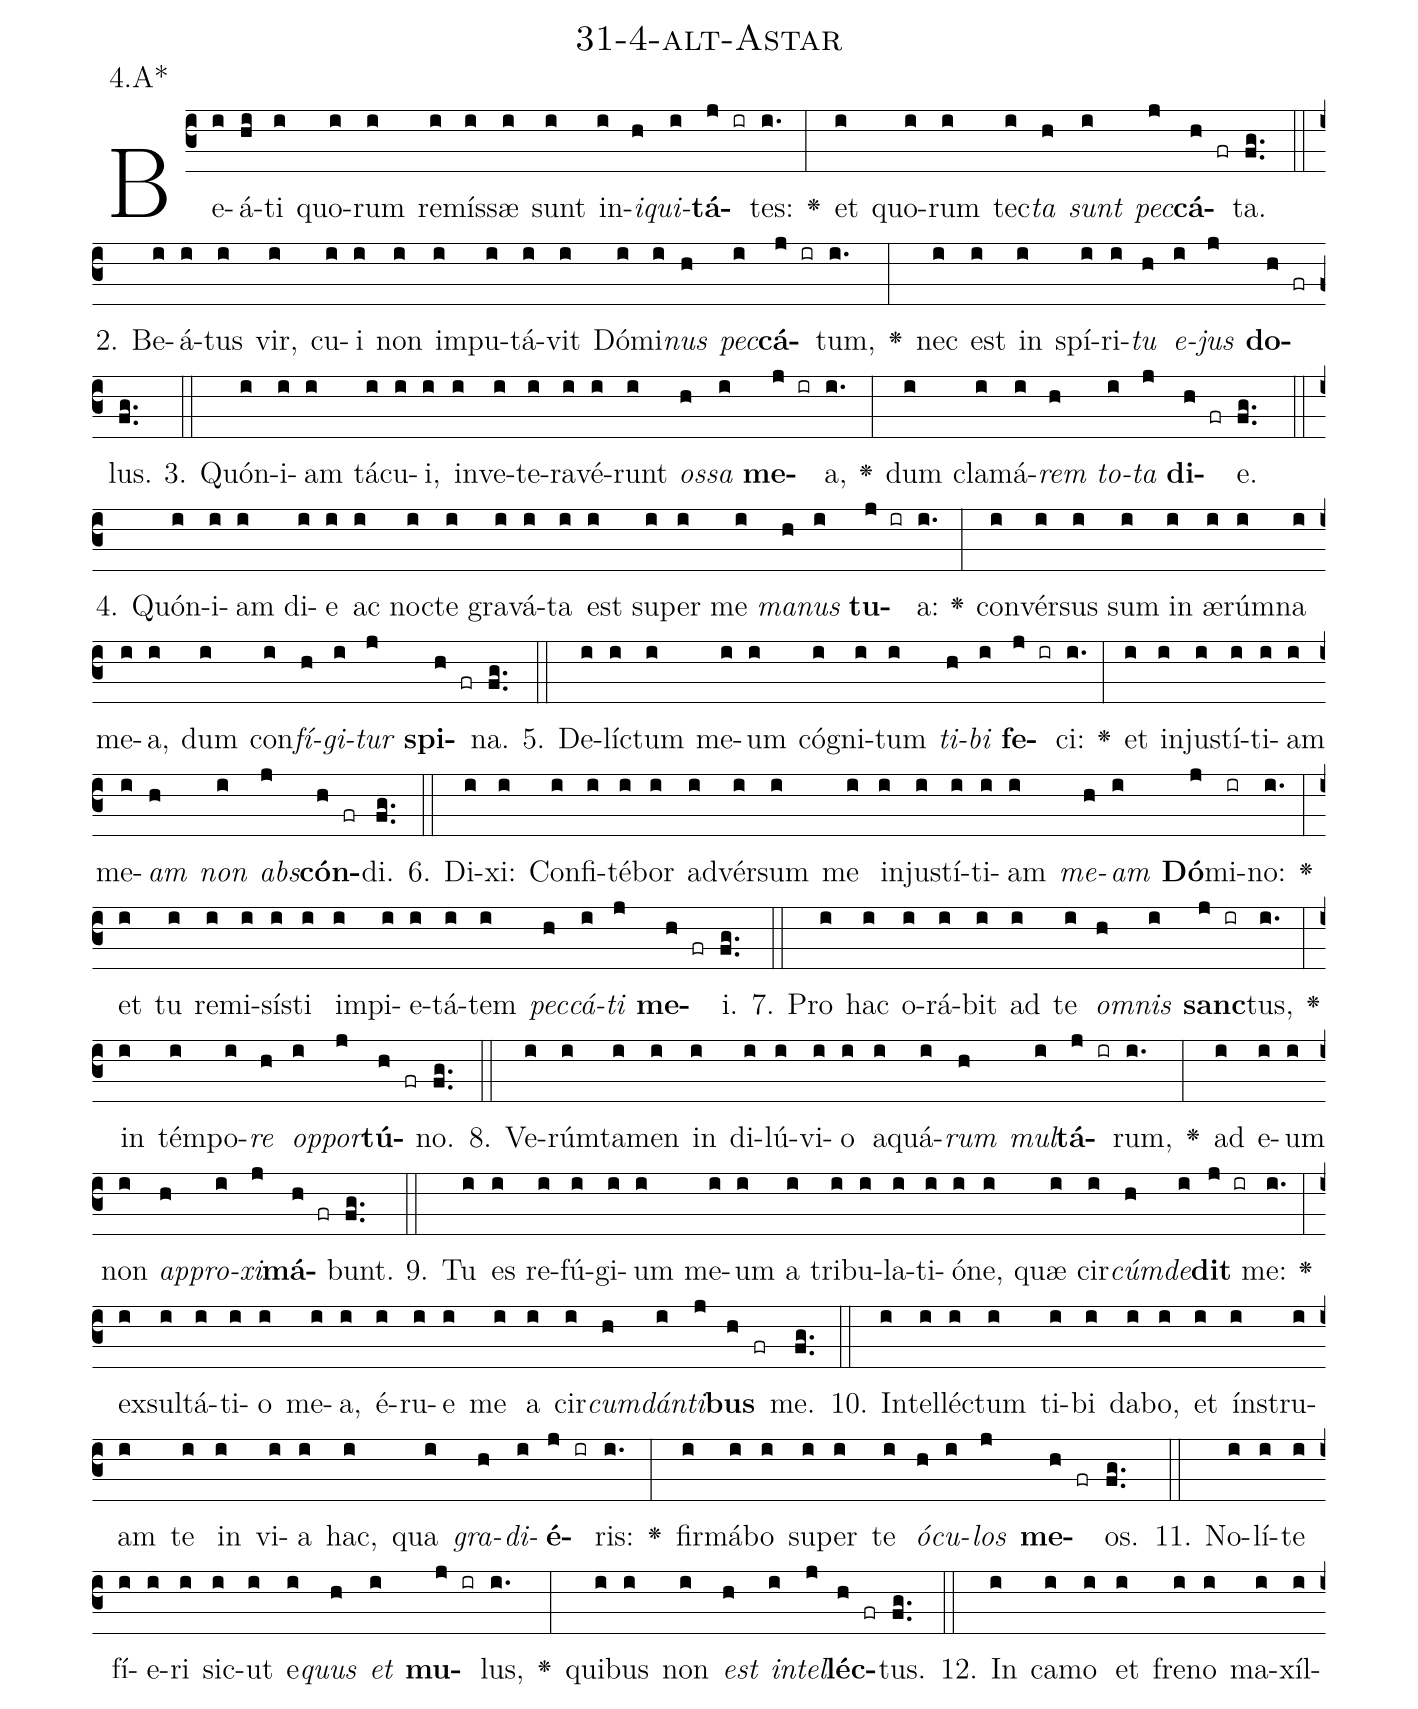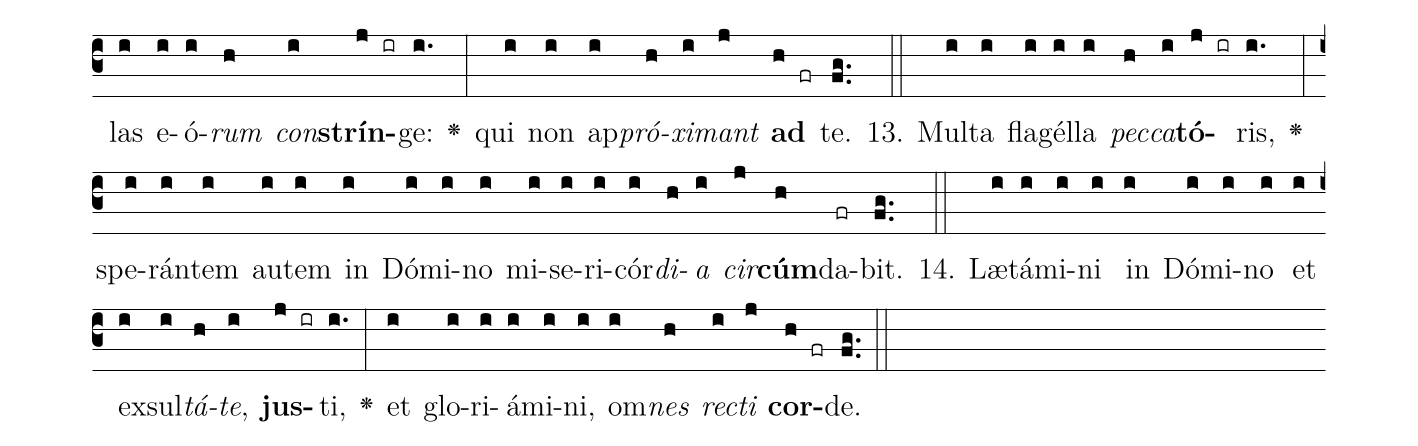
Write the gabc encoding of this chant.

name: 31-4-alt-Astar;
annotation: 4.A*;
%%
(c3)Be(i)á(hi)ti(i) quo(i)rum(i) re(i)mís(i)sæ(i) sunt(i) in(i)<i>i</i>(h)<i>qui</i>(i)<b>tá</b>(j ir)tes:(i.) <v>\greheightstar</v>(:) et(i) quo(i)rum(i) tec(i)<i>ta</i>(h) <i>sunt</i>(i) <i>pec</i>(j)<b>cá</b>(h fr)ta.(fg..) (::)
2. Be(i)á(i)tus(i) vir,(i) cu(i)i(i) non(i) im(i)pu(i)tá(i)vit(i) Dó(i)mi(i)<i>nus</i>(h) <i>pec</i>(i)<b>cá</b>(j ir)tum,(i.) <v>\greheightstar</v>(:) nec(i) est(i) in(i) spí(i)ri(i)<i>tu</i>(h) <i>e</i>(i)<i>jus</i>(j) <b>do</b>(h fr)lus.(fg..) (::)
3. Quón(i)i(i)am(i) tá(i)cu(i)i,(i) in(i)ve(i)te(i)ra(i)vé(i)runt(i) <i>os</i>(h)<i>sa</i>(i) <b>me</b>(j ir)a,(i.) <v>\greheightstar</v>(:) dum(i) cla(i)má(i)<i>rem</i>(h) <i>to</i>(i)<i>ta</i>(j) <b>di</b>(h fr)e.(fg..) (::)
4. Quón(i)i(i)am(i) di(i)e(i) ac(i) noc(i)te(i) gra(i)vá(i)ta(i) est(i) su(i)per(i) me(i) <i>ma</i>(h)<i>nus</i>(i) <b>tu</b>(j ir)a:(i.) <v>\greheightstar</v>(:) con(i)vér(i)sus(i) sum(i) in(i) æ(i)rúm(i)na(i) me(i)a,(i) dum(i) con(i)<i>fí</i>(h)<i>gi</i>(i)<i>tur</i>(j) <b>spi</b>(h fr)na.(fg..) (::)
5. De(i)líc(i)tum(i) me(i)um(i) có(i)gni(i)tum(i) <i>ti</i>(h)<i>bi</i>(i) <b>fe</b>(j ir)ci:(i.) <v>\greheightstar</v>(:) et(i) in(i)jus(i)tí(i)ti(i)am(i) me(i)<i>am</i>(h) <i>non</i>(i) <i>abs</i>(j)<b>cón</b>(h fr)di.(fg..) (::)
6. Di(i)xi:(i) Con(i)fi(i)té(i)bor(i) ad(i)vér(i)sum(i) me(i) in(i)jus(i)tí(i)ti(i)am(i) <i>me</i>(h)<i>am</i>(i) <b>Dó</b>(j)mi(ir)no:(i.) <v>\greheightstar</v>(:) et(i) tu(i) re(i)mi(i)sís(i)ti(i) im(i)pi(i)e(i)tá(i)tem(i) <i>pec</i>(h)<i>cá</i>(i)<i>ti</i>(j) <b>me</b>(h fr)i.(fg..) (::)
7. Pro(i) hac(i) o(i)rá(i)bit(i) ad(i) te(i) <i>om</i>(h)<i>nis</i>(i) <b>sanc</b>(j ir)tus,(i.) <v>\greheightstar</v>(:) in(i) tém(i)po(i)<i>re</i>(h) <i>op</i>(i)<i>por</i>(j)<b>tú</b>(h fr)no.(fg..) (::)
8. Ve(i)rúm(i)ta(i)men(i) in(i) di(i)lú(i)vi(i)o(i) a(i)quá(i)<i>rum</i>(h) <i>mul</i>(i)<b>tá</b>(j ir)rum,(i.) <v>\greheightstar</v>(:) ad(i) e(i)um(i) non(i) <i>ap</i>(h)<i>pro</i>(i)<i>xi</i>(j)<b>má</b>(h fr)bunt.(fg..) (::)
9. Tu(i) es(i) re(i)fú(i)gi(i)um(i) me(i)um(i) a(i) tri(i)bu(i)la(i)ti(i)ó(i)ne,(i) quæ(i) cir(i)<i>cúm</i>(h)<i>de</i>(i)<b>dit</b>(j ir) me:(i.) <v>\greheightstar</v>(:) ex(i)sul(i)tá(i)ti(i)o(i) me(i)a,(i) é(i)ru(i)e(i) me(i) a(i) cir(i)<i>cum</i>(h)<i>dán</i>(i)<i>ti</i>(j)<b>bus</b>(h fr) me.(fg..) (::)
10. In(i)tel(i)léc(i)tum(i) ti(i)bi(i) da(i)bo,(i) et(i) ín(i)stru(i)am(i) te(i) in(i) vi(i)a(i) hac,(i) qua(i) <i>gra</i>(h)<i>di</i>(i)<b>é</b>(j ir)ris:(i.) <v>\greheightstar</v>(:) fir(i)má(i)bo(i) su(i)per(i) te(i) <i>ó</i>(h)<i>cu</i>(i)<i>los</i>(j) <b>me</b>(h fr)os.(fg..) (::)
11. No(i)lí(i)te(i) fí(i)e(i)ri(i) sic(i)ut(i) e(i)<i>quus</i>(h) <i>et</i>(i) <b>mu</b>(j ir)lus,(i.) <v>\greheightstar</v>(:) qui(i)bus(i) non(i) <i>est</i>(h) <i>in</i>(i)<i>tel</i>(j)<b>léc</b>(h fr)tus.(fg..) (::)
12. In(i) ca(i)mo(i) et(i) fre(i)no(i) ma(i)xíl(i)las(i) e(i)ó(i)<i>rum</i>(h) <i>con</i>(i)<b>strín</b>(j ir)ge:(i.) <v>\greheightstar</v>(:) qui(i) non(i) ap(i)<i>pró</i>(h)<i>xi</i>(i)<i>mant</i>(j) <b>ad</b>(h fr) te.(fg..) (::)
13. Mul(i)ta(i) fla(i)gél(i)la(i) <i>pec</i>(h)<i>ca</i>(i)<b>tó</b>(j ir)ris,(i.) <v>\greheightstar</v>(:) spe(i)rán(i)tem(i) au(i)tem(i) in(i) Dó(i)mi(i)no(i) mi(i)se(i)ri(i)cór(i)<i>di</i>(h)<i>a</i>(i) <i>cir</i>(j)<b>cúm</b>(h)da(fr)bit.(fg..) (::)
14. Læ(i)tá(i)mi(i)ni(i) in(i) Dó(i)mi(i)no(i) et(i) ex(i)sul(i)<i>tá</i>(h)<i>te</i>,(i) <b>jus</b>(j ir)ti,(i.) <v>\greheightstar</v>(:) et(i) glo(i)ri(i)á(i)mi(i)ni,(i) om(i)<i>nes</i>(h) <i>rec</i>(i)<i>ti</i>(j) <b>cor</b>(h fr)de.(fg..) (::)
